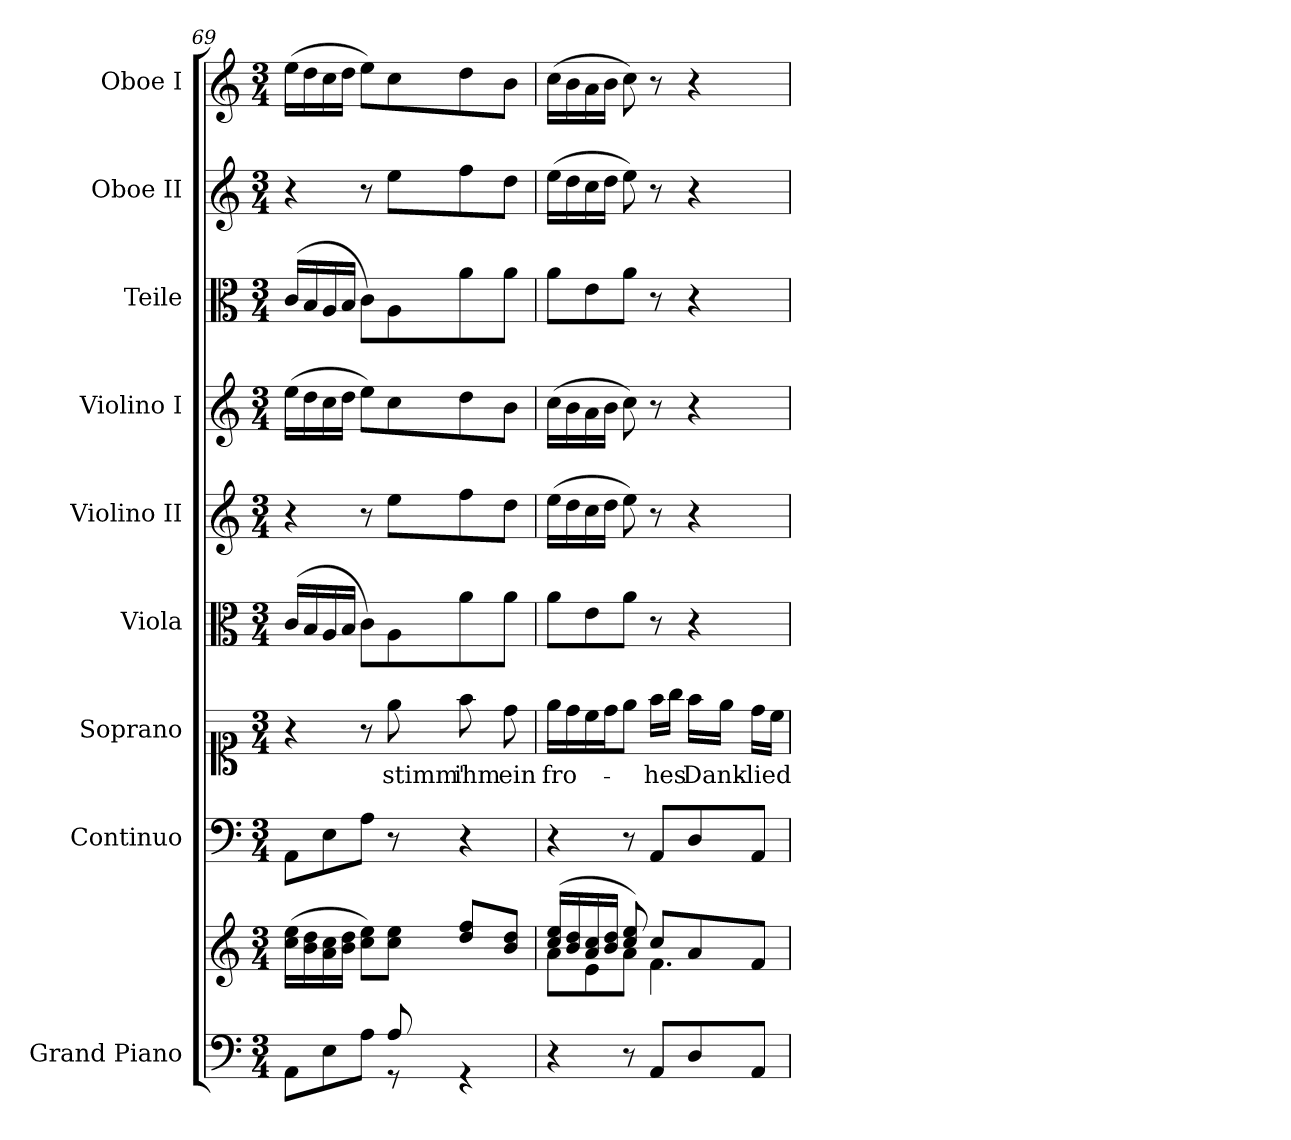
**kern	**kern	**kern	**kern	**text	**kern	**kern	**kern	**kern	**kern	**kern
*part9	*part9	*part8	*part7	*part7	*part6	*part5	*part4	*part3	*part2	*part1
*staff10	*staff9	*staff8	*staff7	*staff7	*staff6	*staff5	*staff4	*staff3	*staff2	*staff1
*I"Grand Piano	*	*I"Continuo	*I"Soprano	*	*I"Viola	*I"Violino II	*I"Violino I	*I"Teile	*I"Oboe II	*I"Oboe I
*I'Pno	*	*	*	*	*	*	*	*	*I'Ob	*I'Ob
*clefF4	*clefG2	*clefF4	*clefC1	*	*clefC3	*clefG2	*clefG2	*clefC3	*clefG2	*clefG2
*k[]	*k[]	*k[]	*k[]	*	*k[]	*k[]	*k[]	*k[]	*k[]	*k[]
*M3/4	*M3/4	*M3/4	*M3/4	*	*M3/4	*M3/4	*M3/4	*M3/4	*M3/4	*M3/4
=69	=69	=69	=69	=69	=69	=69	=69	=69	=69	=69
*^	*^	*	*	*	*	*	*	*	*	*
4.ryy	8AA\L	(>16cc\ 16ee\LL	4.ryy	8AA\L	4r	.	(<16c/LL	4r	(>16ee\LL	(<16c/LL	4r	(>16ee\LL
.	.	16b\ 16dd\	.	.	.	.	16B/	.	16dd\	16B/	.	16dd\
.	8E\	16a\ 16cc\	.	8E\	.	.	16A/	.	16cc\	16A/	.	16cc\
.	.	16b\ 16dd\JJ	.	.	.	.	16B/JJ	.	16dd\JJ	16B/JJ	.	16dd\JJ
.	8A\J	8cc\ 8ee\L)	.	8A\J	8r	.	8c\L)	8r	8ee\L)	8c\L)	8r	8ee\L)
!	!	!	!	!	!	!LO:LY:b	!	!	!	!	!	!
8A/L	8rGG	8cc\ 8ee\J	8ryy	8r	8ee\	stimm'	8A\	8ee\L	8cc\	8A\	8ee\L	8cc\
!	!	!	!	!	!	!LO:LY:b	!	!	!	!	!	!
4ryy	4rGG	8dd/ 8ff/L	8a\	4r	8ff\	ihm	8a\	8ff\	8dd\	8a\	8ff\	8dd\
!	!	!	!	!	!	!LO:LY:b	!	!	!	!	!	!
.	.	8b/ 8dd/J	8a\J	.	8dd\	ein	8a\J	8dd\J	8b\J	8a\J	8dd\J	8b\J
*v	*v	*	*	*	*	*	*	*	*	*	*	*
!!LO:PB:g=z
=70	=70	=70	=70	=70	=70	=70	=70	=70	=70	=70	=70
!	!	!	!	!	!LO:LY:b	!	!	!	!	!	!
4r	(>16cc/ 16ee/LL	8a\L	4r	16ee\LL	fro-	8a\L	(>16ee\LL	(>16cc\LL	8a\L	(>16ee\LL	(>16cc\LL
.	16b/ 16dd/	.	.	16dd\	.	.	16dd\	16b\	.	16dd\	16b\
.	16a/ 16cc/	8e\	.	16cc\	.	8e\	16cc\	16a\	8e\	16cc\	16a\
.	16b/ 16dd/JJ	.	.	16dd\J	.	.	16dd\JJ	16b\JJ	.	16dd\JJ	16b\JJ
8r	8cc/ 8ee/)	8a\J	8r	8ee\J	.	8a\J	8ee\)	8cc\)	8a\J	8ee\)	8cc\)
!	!	!	!	!	!LO:LY:b	!	!	!	!	!	!
8AA/L	8cc/L	4.f\	8AA/L	16ff\LL	hes	8r	8r	8r	8r	8r	8r
.	.	.	.	16gg\JJ	.	.	.	.	.	.	.
!	!	!	!	!	!LO:LY:b	!	!	!	!	!	!
8D/	8a/	.	8D/	16ff\LL	Dank-	4r	4r	4r	4r	4r	4r
.	.	.	.	16ee\JJ	.	.	.	.	.	.	.
!	!	!	!	!	!LO:LY:b	!	!	!	!	!	!
8AA/J	8f/J	.	8AA/J	16dd\LL	-lied	.	.	.	.	.	.
.	.	.	.	16cc\JJ	.	.	.	.	.	.	.
*	*v	*v	*	*	*	*	*	*	*	*	*
=	=	=	=	=	=	=	=	=	=	=
*-	*-	*-	*-	*-	*-	*-	*-	*-	*-	*-
